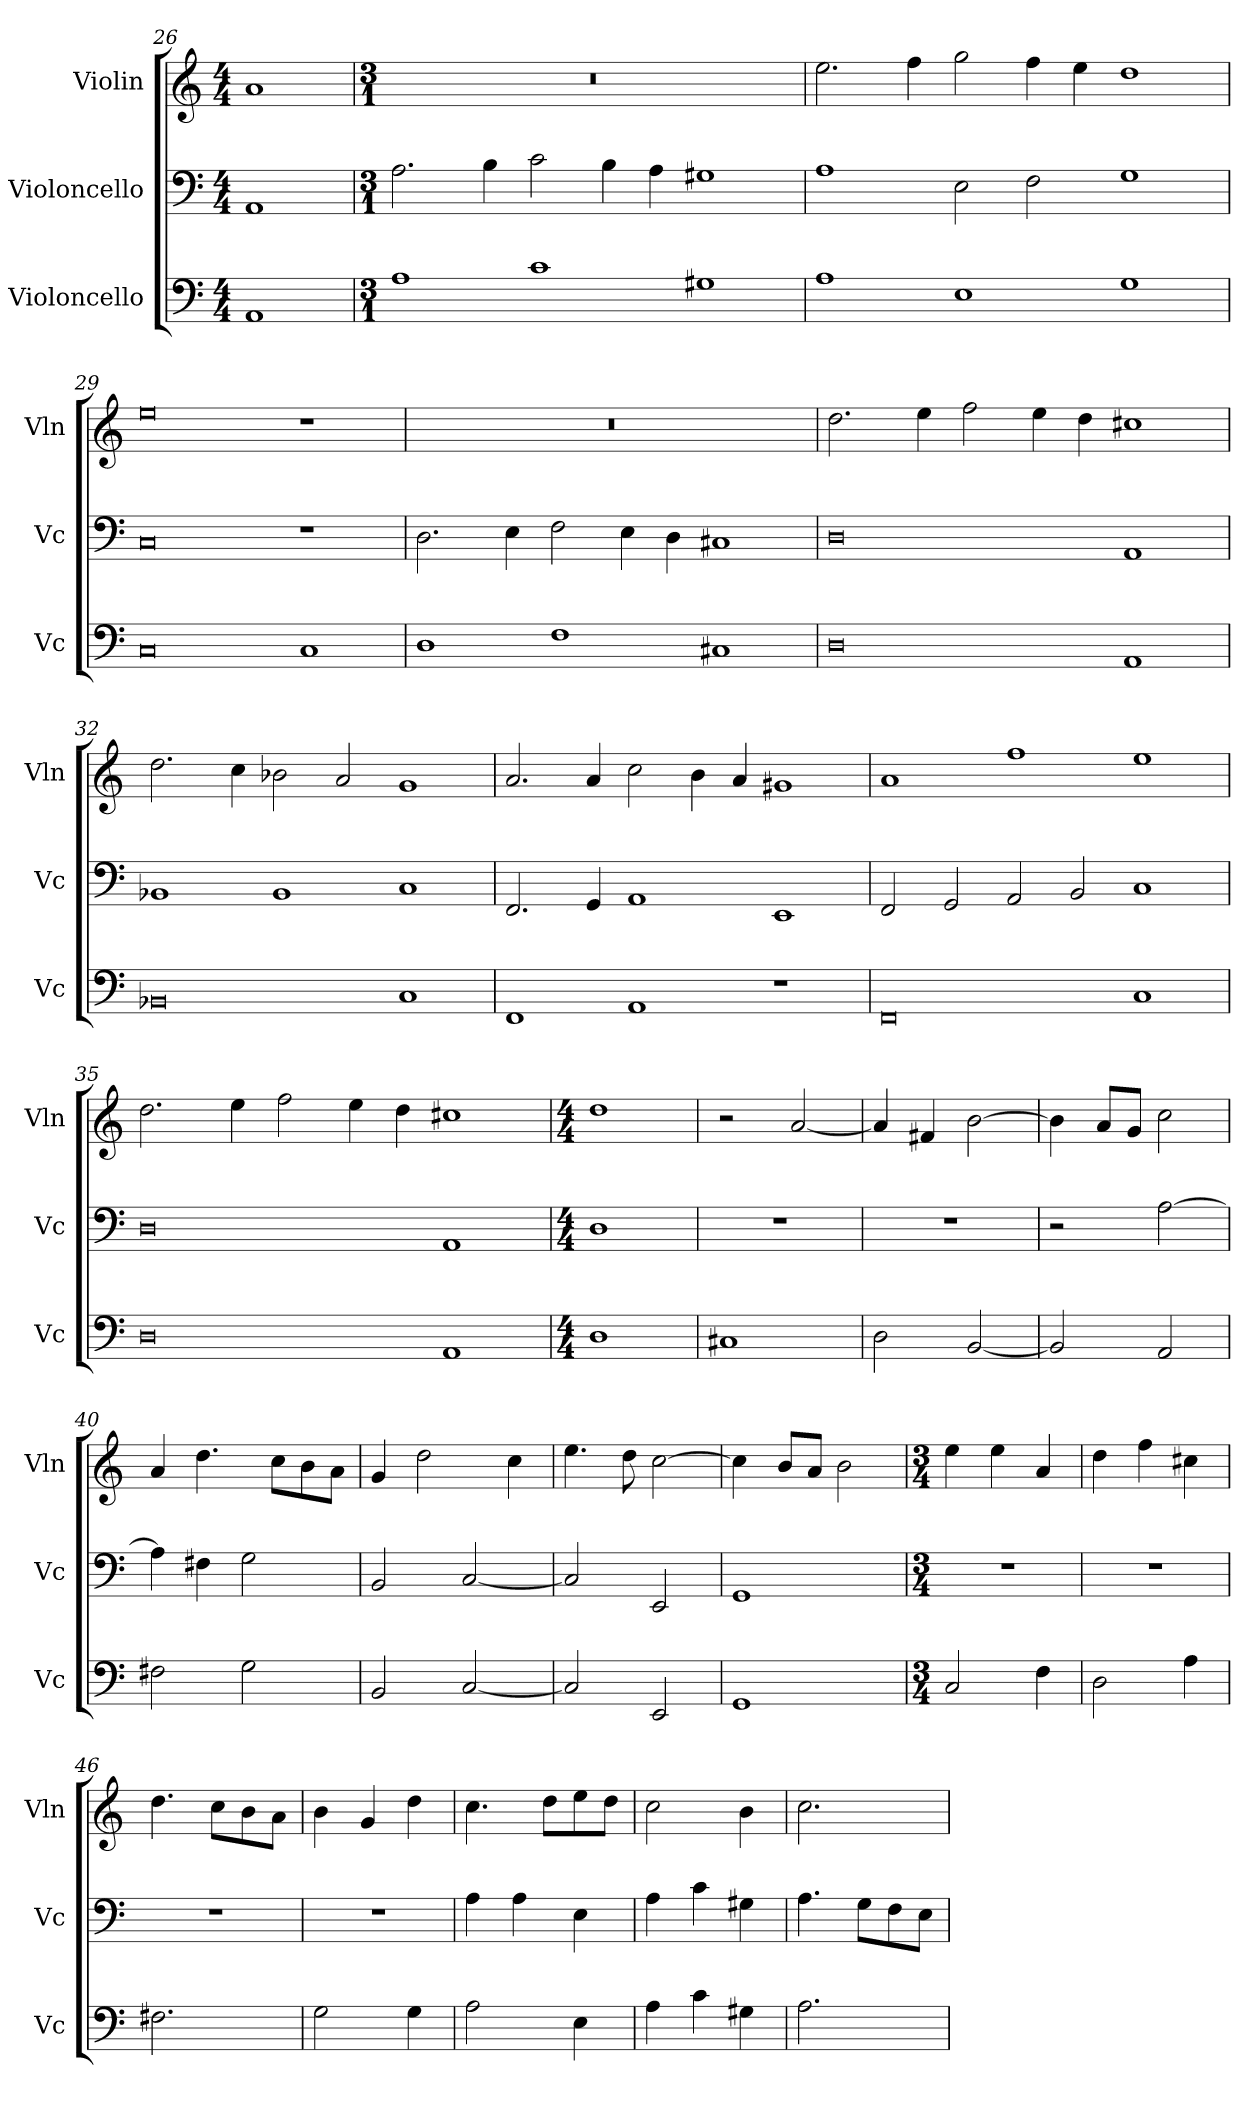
**kern	**kern	**kern
*part3	*part2	*part1
*staff3	*staff2	*staff1
*I"Violoncello	*I"Violoncello	*I"Violin
*I'Vc	*I'Vc	*I'Vln
*clefF4	*clefF4	*clefG2
*k[]	*k[]	*k[]
*M4/4	*M4/4	*M4/4
=26	=26	=26
1AA	1AA	1a
=27	=27	=27
*M3/1	*M3/1	*M3/1
1A	2.A\	0.r
.	4B\	.
1c	2c\	.
.	4B\	.
.	4A\	.
1G#X	1G#X	.
=28	=28	=28
1A	1A	2.ee\
.	.	4ff\
1E	2E\	2gg\
.	2F\	4ff\
.	.	4ee\
1G	1G	1dd
=29	=29	=29
0C	0C	0ee
1C	1r	1r
=30	=30	=30
1D	2.D\	0.r
.	4E\	.
1F	2F\	.
.	4E\	.
.	4D\	.
1C#X	1C#X	.
=31	=31	=31
0D	0D	2.dd\
.	.	4ee\
.	.	2ff\
.	.	4ee\
.	.	4dd\
1AA	1AA	1cc#X
=32	=32	=32
0BB-X	1BB-X	2.dd\
.	.	4cc\
.	1BB-	2b-X\
.	.	2a/
1C	1C	1g
=33	=33	=33
1FF	2.FF/	2.a/
.	4GG/	4a/
1AA	1AA	2cc\
.	.	4b\
.	.	4a/
1r	1EE	1g#X
=34	=34	=34
0FF	2FF/	1a
.	2GG/	.
.	2AA/	1ff
.	2BB/	.
1C	1C	1ee
=35	=35	=35
0D	0D	2.dd\
.	.	4ee\
.	.	2ff\
.	.	4ee\
.	.	4dd\
1AA	1AA	1cc#X
=36	=36	=36
*M4/4	*M4/4	*M4/4
1D	1D	1dd
=37	=37	=37
1C#X	1r	2r
.	.	[2a/
=38	=38	=38
2D\	1r	4a/]
.	.	4f#X/
[2BB/	.	[2b\
=39	=39	=39
2BB/]	2r	4b\]
.	.	8a/L
.	.	8g/J
2AA/	[2A\	2cc\
=40	=40	=40
2F#X\	4A\]	4a/
.	4F#X\	4.dd\
2G\	2G\	.
.	.	8cc\L
.	.	8b\
.	.	8a\J
=41	=41	=41
2BB/	2BB/	4g/
.	.	2dd\
[2C/	[2C/	.
.	.	4cc\
=42	=42	=42
2C/]	2C/]	4.ee\
.	.	8dd\
2EE/	2EE/	[2cc\
=43	=43	=43
1GG	1GG	4cc\]
.	.	8b/L
.	.	8a/J
.	.	2b\
=44	=44	=44
*M3/4	*M3/4	*M3/4
2C/	2.r	4ee\
.	.	4ee\
4F\	.	4a/
=45	=45	=45
2D\	2.r	4dd\
.	.	4ff\
4A\	.	4cc#X\
=46	=46	=46
2.F#X\	2.r	4.dd\
.	.	8cc\L
.	.	8b\
.	.	8a\J
=47	=47	=47
2G\	2.r	4b\
.	.	4g/
4G\	.	4dd\
=48	=48	=48
2A\	4A\	4.cc\
.	4A\	.
.	.	8dd\L
4E\	4E\	8ee\
.	.	8dd\J
=49	=49	=49
4A\	4A\	2cc\
4c\	4c\	.
4G#X\	4G#X\	4b\
=50	=50	=50
2.A\	4.A\	2.cc\
.	8G\L	.
.	8F\	.
.	8E\J	.
=	=	=
*-	*-	*-
